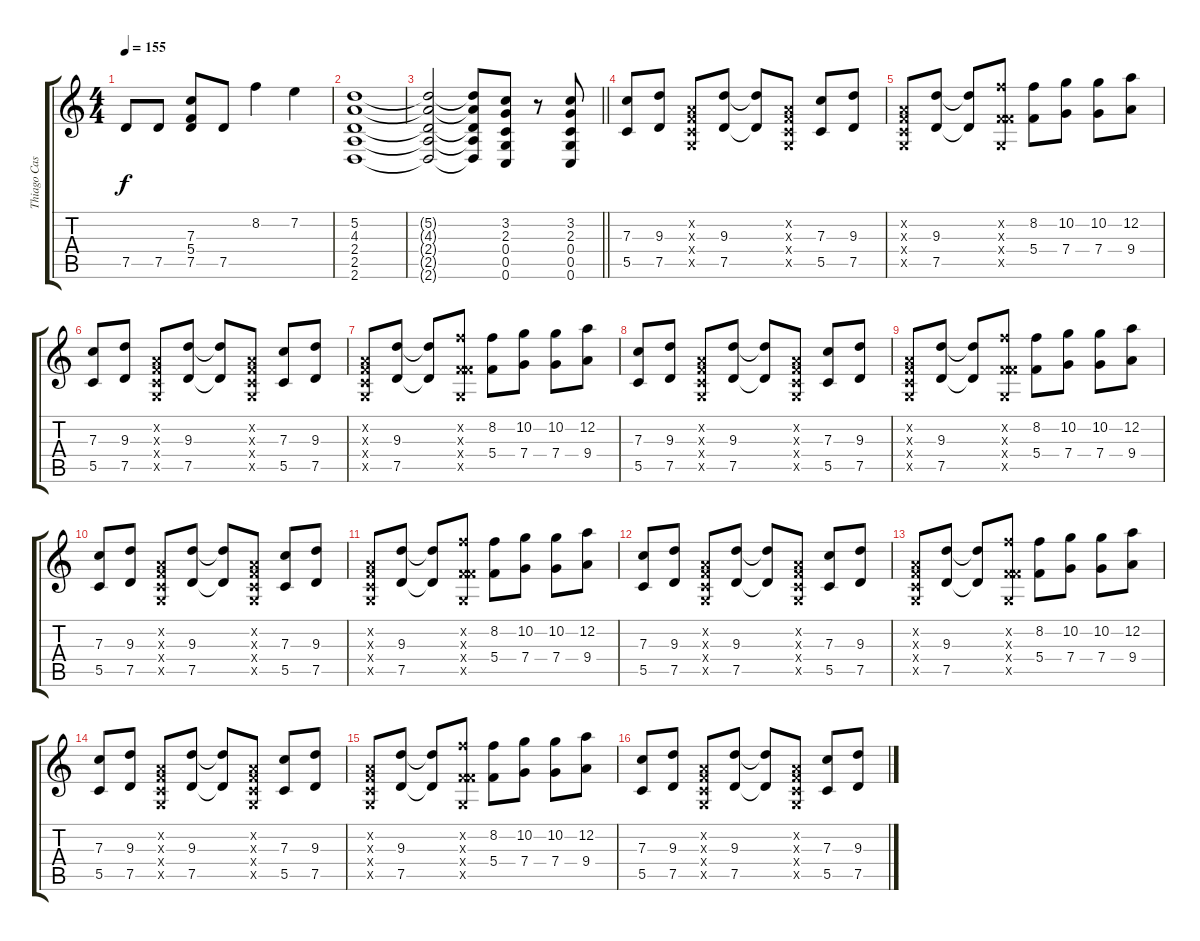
\track ("Thiago Castro" "Thiago Cas") {instrument distortionguitar}
\staff {score tabs}
\tuning (D4 A3 F3 C3 G2 C2) {hide}
\ts (4 4)
\tempo 155
\clef g2
\ks c
7.5.8{dy f} 7.5.8 (7.3 5.4 7.5).8 7.5.8 8.2.4 7.2.4 |
(5.2 4.3 2.4 2.5 2.6).1 |
\barLineRight lightlight
(5.2{t} 4.3{t} 2.4{t} 2.5{t} 2.6{t}).2 (5.2{t} 4.3{t} 2.4{t} 2.5{t} 2.6{t}).8 (3.2 2.3 0.4 0.5 0.6).8 r.8 (3.2 2.3 0.4 0.5 0.6).8 |
(7.3 5.5).8 (9.3 7.5).8 (0.2{x} 0.3{x} 0.4{x} 0.5{x}).8 (9.3 7.5).8 (9.3{t} 7.5{t}).8 (0.2{x} 0.3{x} 0.4{x} 0.5{x}).8 (7.3 5.5).8 (9.3 7.5).8 |
(0.2{x} 0.3{x} 0.4{x} 0.5{x}).8 (9.3 7.5).8 (9.3{t} 7.5{t}).8 (8.2{x} 0.3{x} 5.4{x} 0.5{x}).8 (8.2 5.4).8 (10.2 7.4).8 (10.2 7.4).8 (12.2 9.4).8 |
(7.3 5.5).8 (9.3 7.5).8 (0.2{x} 0.3{x} 0.4{x} 0.5{x}).8 (9.3 7.5).8 (9.3{t} 7.5{t}).8 (0.2{x} 0.3{x} 0.4{x} 0.5{x}).8 (7.3 5.5).8 (9.3 7.5).8 |
(0.2{x} 0.3{x} 0.4{x} 0.5{x}).8 (9.3 7.5).8 (9.3{t} 7.5{t}).8 (8.2{x} 0.3{x} 5.4{x} 0.5{x}).8 (8.2 5.4).8 (10.2 7.4).8 (10.2 7.4).8 (12.2 9.4).8 |
(7.3 5.5).8 (9.3 7.5).8 (0.2{x} 0.3{x} 0.4{x} 0.5{x}).8 (9.3 7.5).8 (9.3{t} 7.5{t}).8 (0.2{x} 0.3{x} 0.4{x} 0.5{x}).8 (7.3 5.5).8 (9.3 7.5).8 |
(0.2{x} 0.3{x} 0.4{x} 0.5{x}).8 (9.3 7.5).8 (9.3{t} 7.5{t}).8 (8.2{x} 0.3{x} 5.4{x} 0.5{x}).8 (8.2 5.4).8 (10.2 7.4).8 (10.2 7.4).8 (12.2 9.4).8 |
(7.3 5.5).8 (9.3 7.5).8 (0.2{x} 0.3{x} 0.4{x} 0.5{x}).8 (9.3 7.5).8 (9.3{t} 7.5{t}).8 (0.2{x} 0.3{x} 0.4{x} 0.5{x}).8 (7.3 5.5).8 (9.3 7.5).8 |
(0.2{x} 0.3{x} 0.4{x} 0.5{x}).8 (9.3 7.5).8 (9.3{t} 7.5{t}).8 (8.2{x} 0.3{x} 5.4{x} 0.5{x}).8 (8.2 5.4).8 (10.2 7.4).8 (10.2 7.4).8 (12.2 9.4).8 |
(7.3 5.5).8 (9.3 7.5).8 (0.2{x} 0.3{x} 0.4{x} 0.5{x}).8 (9.3 7.5).8 (9.3{t} 7.5{t}).8 (0.2{x} 0.3{x} 0.4{x} 0.5{x}).8 (7.3 5.5).8 (9.3 7.5).8 |
(0.2{x} 0.3{x} 0.4{x} 0.5{x}).8 (9.3 7.5).8 (9.3{t} 7.5{t}).8 (8.2{x} 0.3{x} 5.4{x} 0.5{x}).8 (8.2 5.4).8 (10.2 7.4).8 (10.2 7.4).8 (12.2 9.4).8 |
(7.3 5.5).8 (9.3 7.5).8 (0.2{x} 0.3{x} 0.4{x} 0.5{x}).8 (9.3 7.5).8 (9.3{t} 7.5{t}).8 (0.2{x} 0.3{x} 0.4{x} 0.5{x}).8 (7.3 5.5).8 (9.3 7.5).8 |
(0.2{x} 0.3{x} 0.4{x} 0.5{x}).8 (9.3 7.5).8 (9.3{t} 7.5{t}).8 (8.2{x} 0.3{x} 5.4{x} 0.5{x}).8 (8.2 5.4).8 (10.2 7.4).8 (10.2 7.4).8 (12.2 9.4).8 |
(7.3 5.5).8 (9.3 7.5).8 (0.2{x} 0.3{x} 0.4{x} 0.5{x}).8 (9.3 7.5).8 (9.3{t} 7.5{t}).8 (0.2{x} 0.3{x} 0.4{x} 0.5{x}).8 (7.3 5.5).8 (9.3 7.5).8
